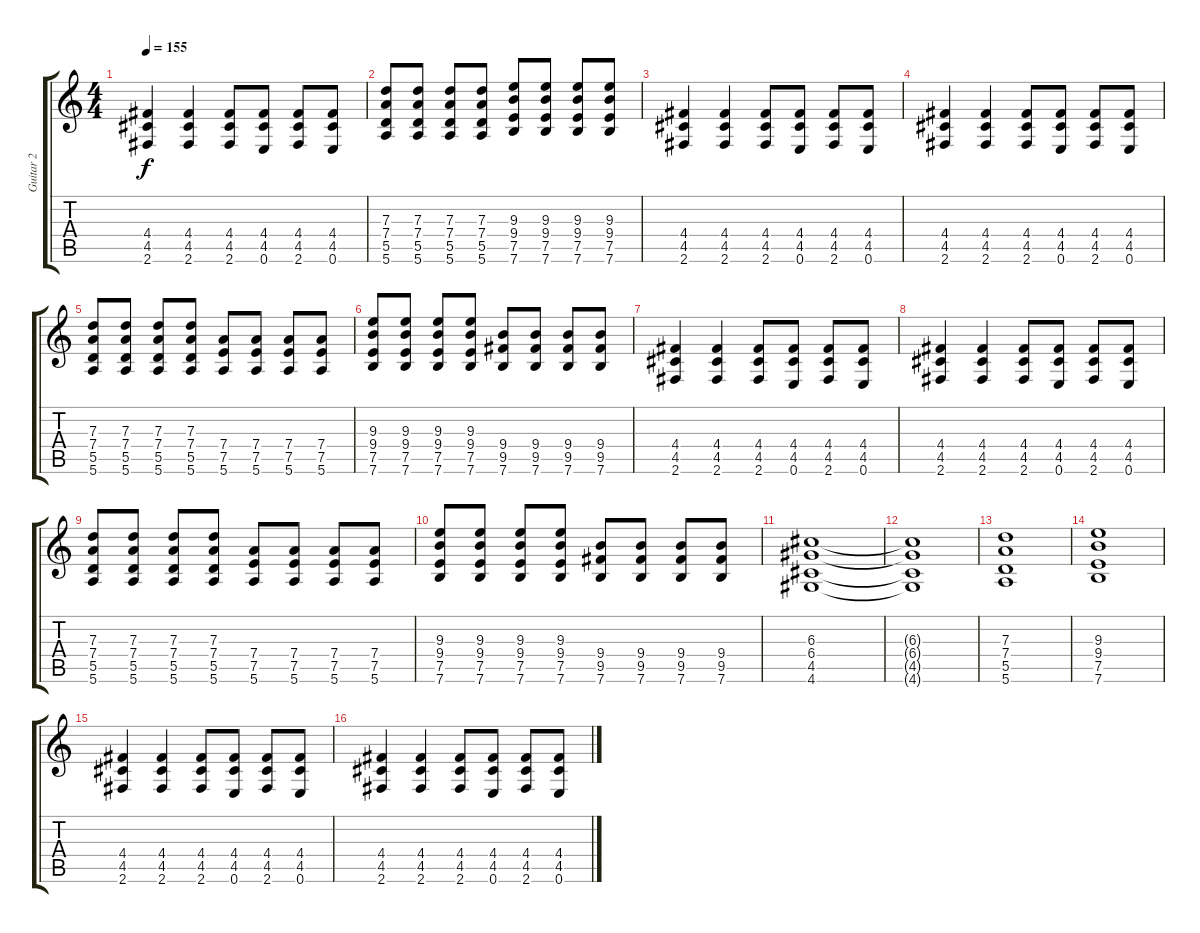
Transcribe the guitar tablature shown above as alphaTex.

\track ("Guitar 2" "Guitar 2") {instrument distortionguitar}
\staff {score tabs}
\tuning (E4 B3 G3 D3 A2 E2) {hide}
\ts (4 4)
\tempo 155
\clef g2
\ks c
(4.4 4.5 2.6).4{dy f} (4.4 4.5 2.6).4 (4.4 4.5 2.6).8 (4.4 4.5 0.6).8 (4.4 4.5 2.6).8 (4.4 4.5 0.6).8 |
(7.3 7.4 5.5 5.6).8 (7.3 7.4 5.5 5.6).8 (7.3 7.4 5.5 5.6).8 (7.3 7.4 5.5 5.6).8 (9.3 9.4 7.5 7.6).8 (9.3 9.4 7.5 7.6).8 (9.3 9.4 7.5 7.6).8 (9.3 9.4 7.5 7.6).8 |
(4.4 4.5 2.6).4 (4.4 4.5 2.6).4 (4.4 4.5 2.6).8 (4.4 4.5 0.6).8 (4.4 4.5 2.6).8 (4.4 4.5 0.6).8 |
(4.4 4.5 2.6).4 (4.4 4.5 2.6).4 (4.4 4.5 2.6).8 (4.4 4.5 0.6).8 (4.4 4.5 2.6).8 (4.4 4.5 0.6).8 |
(7.3 7.4 5.5 5.6).8 (7.3 7.4 5.5 5.6).8 (7.3 7.4 5.5 5.6).8 (7.3 7.4 5.5 5.6).8 (7.4 7.5 5.6).8 (7.4 7.5 5.6).8 (7.4 7.5 5.6).8 (7.4 7.5 5.6).8 |
(9.3 9.4 7.5 7.6).8 (9.3 9.4 7.5 7.6).8 (9.3 9.4 7.5 7.6).8 (9.3 9.4 7.5 7.6).8 (9.4 9.5 7.6).8 (9.4 9.5 7.6).8 (9.4 9.5 7.6).8 (9.4 9.5 7.6).8 |
(4.4 4.5 2.6).4 (4.4 4.5 2.6).4 (4.4 4.5 2.6).8 (4.4 4.5 0.6).8 (4.4 4.5 2.6).8 (4.4 4.5 0.6).8 |
(4.4 4.5 2.6).4 (4.4 4.5 2.6).4 (4.4 4.5 2.6).8 (4.4 4.5 0.6).8 (4.4 4.5 2.6).8 (4.4 4.5 0.6).8 |
(7.3 7.4 5.5 5.6).8 (7.3 7.4 5.5 5.6).8 (7.3 7.4 5.5 5.6).8 (7.3 7.4 5.5 5.6).8 (7.4 7.5 5.6).8 (7.4 7.5 5.6).8 (7.4 7.5 5.6).8 (7.4 7.5 5.6).8 |
(9.3 9.4 7.5 7.6).8 (9.3 9.4 7.5 7.6).8 (9.3 9.4 7.5 7.6).8 (9.3 9.4 7.5 7.6).8 (9.4 9.5 7.6).8 (9.4 9.5 7.6).8 (9.4 9.5 7.6).8 (9.4 9.5 7.6).8 |
(6.3 6.4 4.5 4.6).1 |
(6.3{t} 6.4{t} 4.5{t} 4.6{t}).1 |
(7.3 7.4 5.5 5.6).1 |
(9.3 9.4 7.5 7.6).1 |
(4.4 4.5 2.6).4 (4.4 4.5 2.6).4 (4.4 4.5 2.6).8 (4.4 4.5 0.6).8 (4.4 4.5 2.6).8 (4.4 4.5 0.6).8 |
(4.4 4.5 2.6).4 (4.4 4.5 2.6).4 (4.4 4.5 2.6).8 (4.4 4.5 0.6).8 (4.4 4.5 2.6).8 (4.4 4.5 0.6).8
